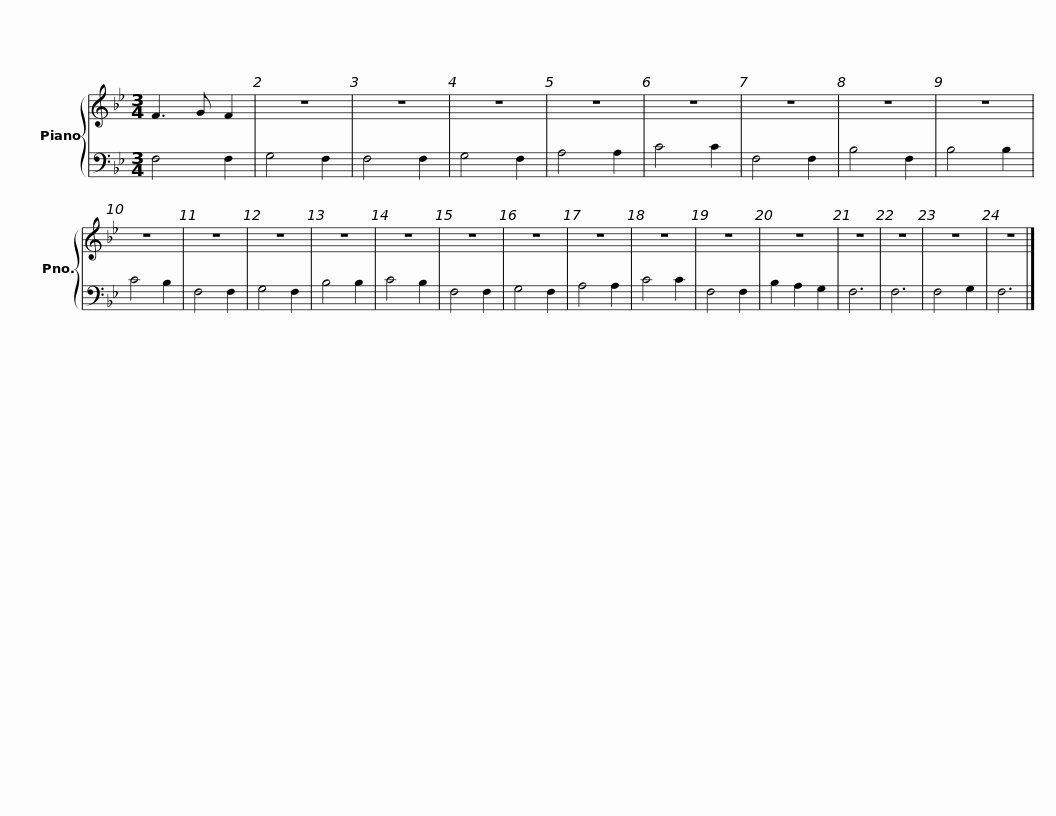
X:1
%%score { 1 | 2 }
L:1/8
M:3/4
I:linebreak $
K:Bb
V:1 treble
V:2 bass
V:1
 F3 G F2 | z6 | z6 | z6 | z6 | %5
 z6 | z6 | z6 | z6 | z6 |$ %10
 z6 | z6 | z6 | z6 | z6 | %15
 z6 | z6 | z6 | z6 | z6 | %20
 z6 |$ z6 | z6 | z6 |] %24
V:2
 F,4 F,2 | G,4 F,2 | F,4 F,2 | G,4 F,2 | A,4 A,2 | %5
 C4 C2 | F,4 F,2 | B,4 F,2 | B,4 B,2 | C4 B,2 |$ %10
 F,4 F,2 | G,4 F,2 | B,4 B,2 | C4 B,2 | F,4 F,2 | %15
 G,4 F,2 | A,4 A,2 | C4 C2 | F,4 F,2 | B,2 A,2 G,2 | %20
 F,6 |$ F,6 | F,4 G,2 | F,6 |] %24
